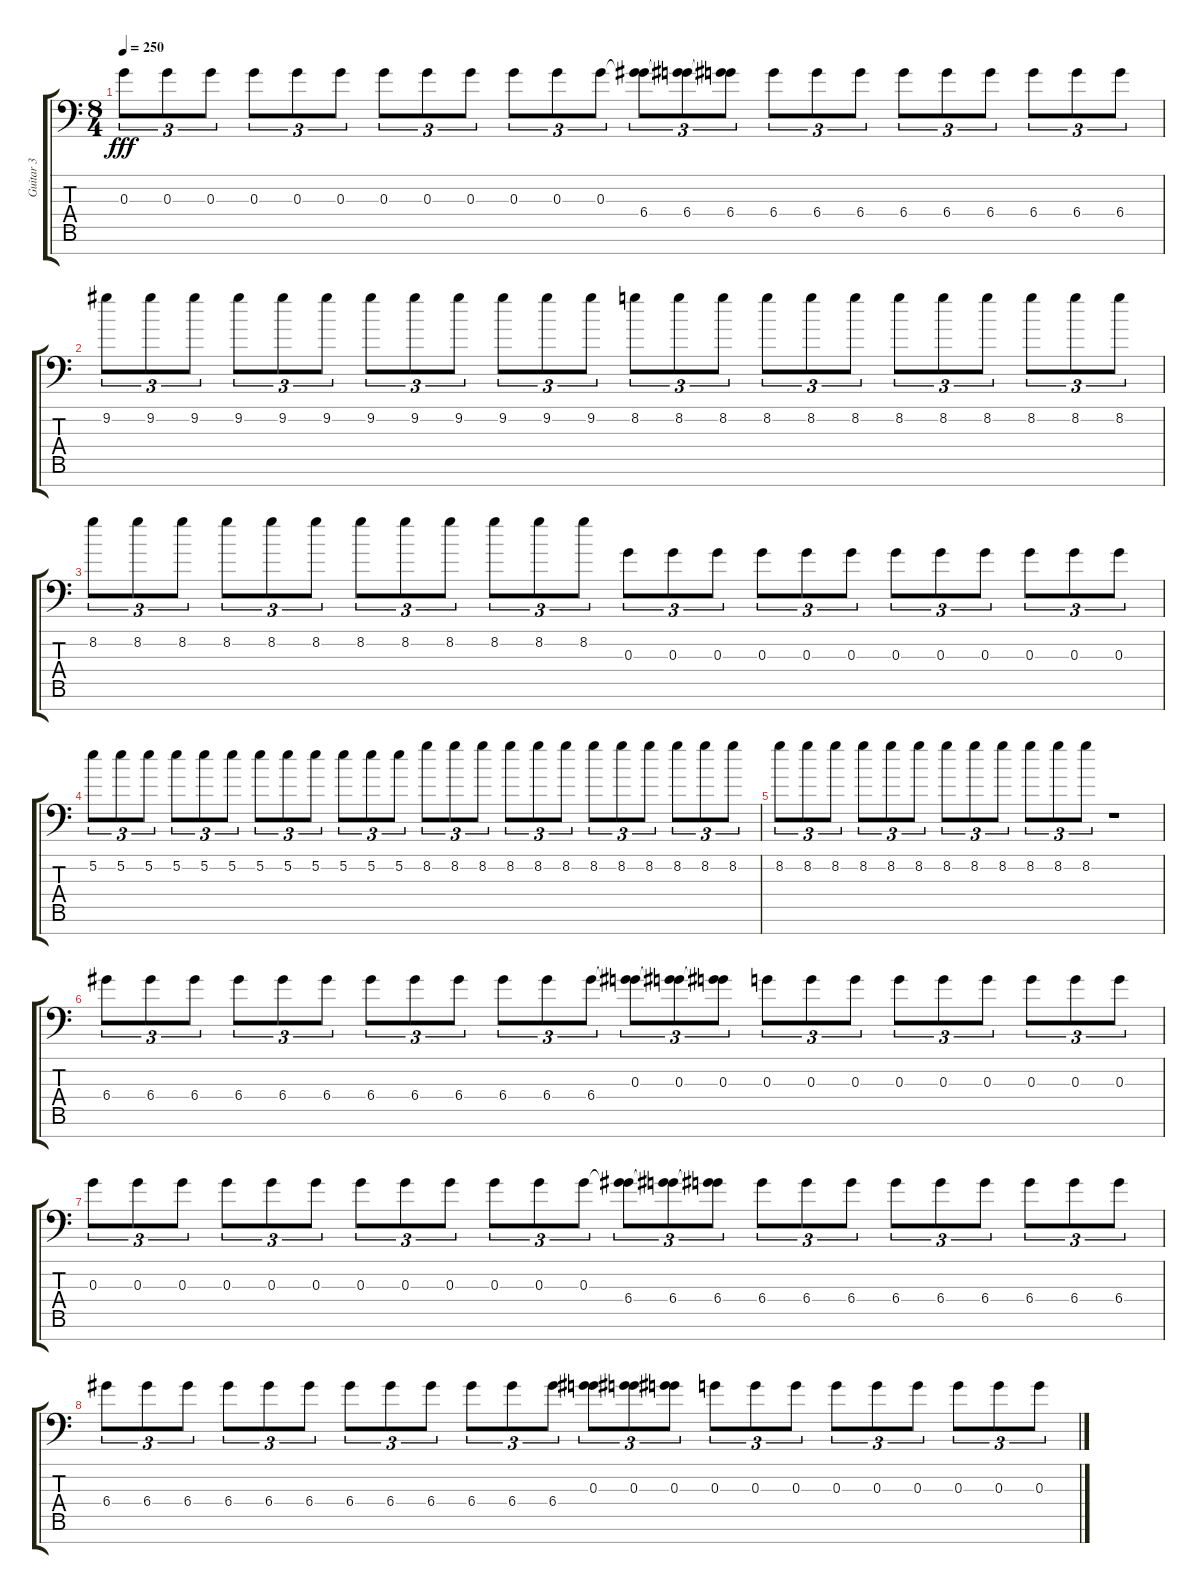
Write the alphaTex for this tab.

\track ("Guitar 3" "Guitar 3") {instrument distortionguitar}
\staff {score tabs}
\tuning (E4 B3 G3 D3 A2 E2 A1) {hide}
\ts (8 4)
\tempo 250
\clef f4
\ks c
0.3.8{tu (3 2) dy fff} 0.3.8{tu (3 2)} 0.3.8{tu (3 2)} 0.3.8{tu (3 2)} 0.3.8{tu (3 2)} 0.3.8{tu (3 2)} 0.3.8{tu (3 2)} 0.3.8{tu (3 2)} 0.3.8{tu (3 2)} 0.3.8{tu (3 2)} 0.3.8{tu (3 2)} 0.3.8{tu (3 2)} (0.3{t} 6.4).8{tu (3 2)} (0.3{t} 6.4).8{tu (3 2)} (0.3{t} 6.4).8{tu (3 2)} 6.4.8{tu (3 2)} 6.4.8{tu (3 2)} 6.4.8{tu (3 2)} 6.4.8{tu (3 2)} 6.4.8{tu (3 2)} 6.4.8{tu (3 2)} 6.4.8{tu (3 2)} 6.4.8{tu (3 2)} 6.4.8{tu (3 2)} |
9.2.8{tu (3 2)} 9.2.8{tu (3 2)} 9.2.8{tu (3 2)} 9.2.8{tu (3 2)} 9.2.8{tu (3 2)} 9.2.8{tu (3 2)} 9.2.8{tu (3 2)} 9.2.8{tu (3 2)} 9.2.8{tu (3 2)} 9.2.8{tu (3 2)} 9.2.8{tu (3 2)} 9.2.8{tu (3 2)} 8.2.8{tu (3 2)} 8.2.8{tu (3 2)} 8.2.8{tu (3 2)} 8.2.8{tu (3 2)} 8.2.8{tu (3 2)} 8.2.8{tu (3 2)} 8.2.8{tu (3 2)} 8.2.8{tu (3 2)} 8.2.8{tu (3 2)} 8.2.8{tu (3 2)} 8.2.8{tu (3 2)} 8.2.8{tu (3 2)} |
8.2.8{tu (3 2)} 8.2.8{tu (3 2)} 8.2.8{tu (3 2)} 8.2.8{tu (3 2)} 8.2.8{tu (3 2)} 8.2.8{tu (3 2)} 8.2.8{tu (3 2)} 8.2.8{tu (3 2)} 8.2.8{tu (3 2)} 8.2.8{tu (3 2)} 8.2.8{tu (3 2)} 8.2.8{tu (3 2)} 0.3.8{tu (3 2)} 0.3.8{tu (3 2)} 0.3.8{tu (3 2)} 0.3.8{tu (3 2)} 0.3.8{tu (3 2)} 0.3.8{tu (3 2)} 0.3.8{tu (3 2)} 0.3.8{tu (3 2)} 0.3.8{tu (3 2)} 0.3.8{tu (3 2)} 0.3.8{tu (3 2)} 0.3.8{tu (3 2)} |
5.2.8{tu (3 2)} 5.2.8{tu (3 2)} 5.2.8{tu (3 2)} 5.2.8{tu (3 2)} 5.2.8{tu (3 2)} 5.2.8{tu (3 2)} 5.2.8{tu (3 2)} 5.2.8{tu (3 2)} 5.2.8{tu (3 2)} 5.2.8{tu (3 2)} 5.2.8{tu (3 2)} 5.2.8{tu (3 2)} 8.2.8{tu (3 2)} 8.2.8{tu (3 2)} 8.2.8{tu (3 2)} 8.2.8{tu (3 2)} 8.2.8{tu (3 2)} 8.2.8{tu (3 2)} 8.2.8{tu (3 2)} 8.2.8{tu (3 2)} 8.2.8{tu (3 2)} 8.2.8{tu (3 2)} 8.2.8{tu (3 2)} 8.2.8{tu (3 2)} |
8.2.8{tu (3 2)} 8.2.8{tu (3 2)} 8.2.8{tu (3 2)} 8.2.8{tu (3 2)} 8.2.8{tu (3 2)} 8.2.8{tu (3 2)} 8.2.8{tu (3 2)} 8.2.8{tu (3 2)} 8.2.8{tu (3 2)} 8.2.8{tu (3 2)} 8.2.8{tu (3 2)} 8.2.8{tu (3 2)} r.1 |
6.4.8{tu (3 2)} 6.4.8{tu (3 2)} 6.4.8{tu (3 2)} 6.4.8{tu (3 2)} 6.4.8{tu (3 2)} 6.4.8{tu (3 2)} 6.4.8{tu (3 2)} 6.4.8{tu (3 2)} 6.4.8{tu (3 2)} 6.4.8{tu (3 2)} 6.4.8{tu (3 2)} 6.4.8{tu (3 2)} (0.3 6.4{t}).8{tu (3 2)} (0.3 6.4{t}).8{tu (3 2)} (0.3 6.4{t}).8{tu (3 2)} 0.3.8{tu (3 2)} 0.3.8{tu (3 2)} 0.3.8{tu (3 2)} 0.3.8{tu (3 2)} 0.3.8{tu (3 2)} 0.3.8{tu (3 2)} 0.3.8{tu (3 2)} 0.3.8{tu (3 2)} 0.3.8{tu (3 2)} |
0.3.8{tu (3 2)} 0.3.8{tu (3 2)} 0.3.8{tu (3 2)} 0.3.8{tu (3 2)} 0.3.8{tu (3 2)} 0.3.8{tu (3 2)} 0.3.8{tu (3 2)} 0.3.8{tu (3 2)} 0.3.8{tu (3 2)} 0.3.8{tu (3 2)} 0.3.8{tu (3 2)} 0.3.8{tu (3 2)} (0.3{t} 6.4).8{tu (3 2)} (0.3{t} 6.4).8{tu (3 2)} (0.3{t} 6.4).8{tu (3 2)} 6.4.8{tu (3 2)} 6.4.8{tu (3 2)} 6.4.8{tu (3 2)} 6.4.8{tu (3 2)} 6.4.8{tu (3 2)} 6.4.8{tu (3 2)} 6.4.8{tu (3 2)} 6.4.8{tu (3 2)} 6.4.8{tu (3 2)} |
6.4.8{tu (3 2)} 6.4.8{tu (3 2)} 6.4.8{tu (3 2)} 6.4.8{tu (3 2)} 6.4.8{tu (3 2)} 6.4.8{tu (3 2)} 6.4.8{tu (3 2)} 6.4.8{tu (3 2)} 6.4.8{tu (3 2)} 6.4.8{tu (3 2)} 6.4.8{tu (3 2)} 6.4.8{tu (3 2)} (0.3 6.4{t}).8{tu (3 2)} (0.3 6.4{t}).8{tu (3 2)} (0.3 6.4{t}).8{tu (3 2)} 0.3.8{tu (3 2)} 0.3.8{tu (3 2)} 0.3.8{tu (3 2)} 0.3.8{tu (3 2)} 0.3.8{tu (3 2)} 0.3.8{tu (3 2)} 0.3.8{tu (3 2)} 0.3.8{tu (3 2)} 0.3.8{tu (3 2)}
